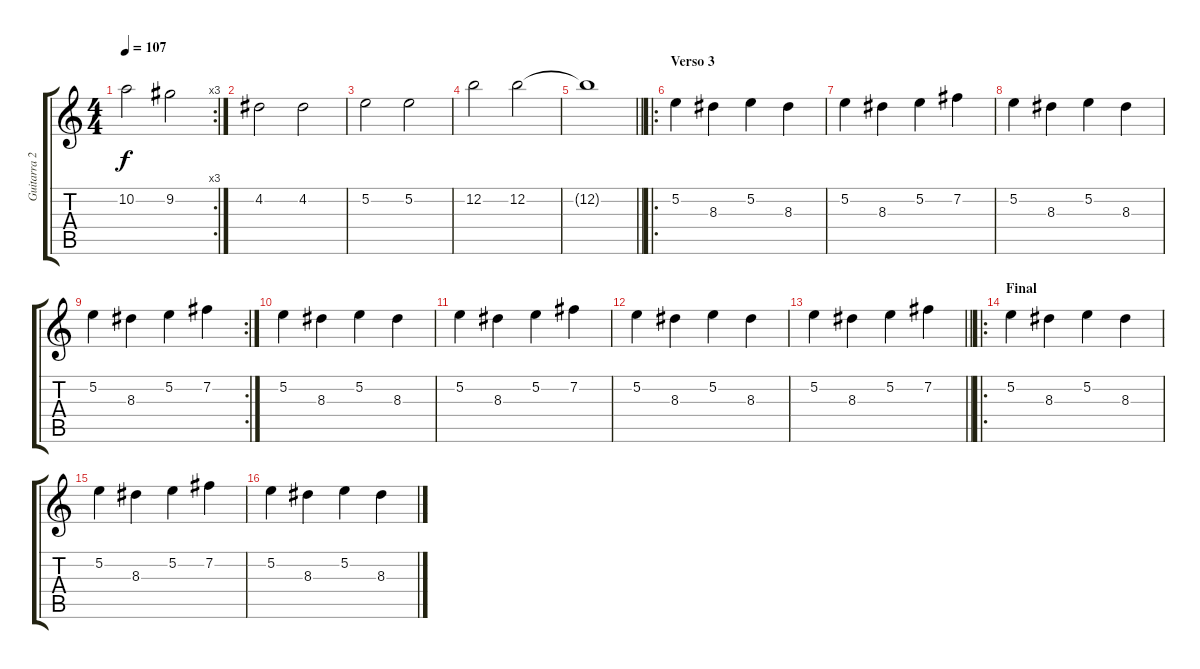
\track ("Guitarra 2" "Guitarra 2") {instrument acousticguitarnylon}
\staff {score tabs}
\tuning (E4 B3 G3 D3 A2 E2) {hide}
\rc 3
\ts (4 4)
\tempo 107
\clef g2
\ks c
10.2.2{dy f} 9.2.2 |
4.2.2 4.2.2 |
5.2.2 5.2.2 |
12.2.2 12.2.2 |
\barLineRight lightlight
12.2{t}.1 |
\ro
\section ("" "Verso 3")
5.2.4 8.3.4 5.2.4 8.3.4 |
5.2.4 8.3.4 5.2.4 7.2.4 |
5.2.4 8.3.4 5.2.4 8.3.4 |
\rc 2
5.2.4 8.3.4 5.2.4 7.2.4 |
5.2.4 8.3.4 5.2.4 8.3.4 |
5.2.4 8.3.4 5.2.4 7.2.4 |
5.2.4 8.3.4 5.2.4 8.3.4 |
\barLineRight lightlight
5.2.4 8.3.4 5.2.4 7.2.4 |
\ro
\section ("" "Final")
5.2.4 8.3.4 5.2.4 8.3.4 |
5.2.4 8.3.4 5.2.4 7.2.4 |
5.2.4 8.3.4 5.2.4 8.3.4
